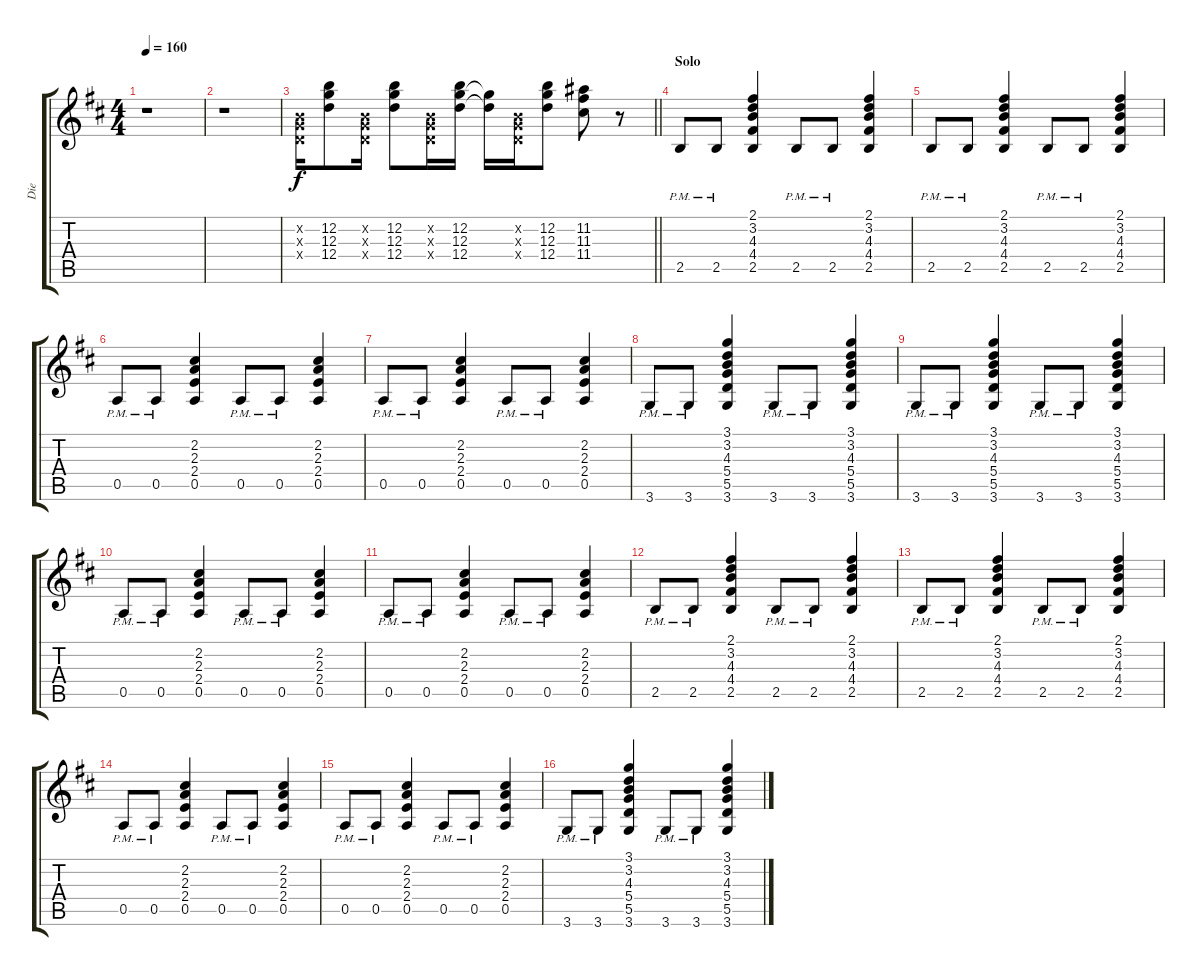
\track ("Die" "Die") {instrument overdrivenguitar}
\staff {score tabs}
\tuning (E4 B3 G3 D3 A2 E2) {hide}
\ts (4 4)
\tempo 160
\clef g2
\ks d
r.1{dy f} |
r.1 |
\barLineRight lightlight
(0.2{x} 0.3{x} 0.4{x}).16 (12.2 12.3 12.4).8 (0.2{x} 0.3{x} 0.4{x}).16 (12.2 12.3 12.4).8 (0.2{x} 0.3{x} 0.4{x}).16 (12.2 12.3 12.4).16 (12.3{t} 12.4{t}).16 (0.2{x} 0.3{x} 0.4{x}).16 (12.2 12.3 12.4).8 (11.2 11.3 11.4).8 r.8 |
\section ("" "Solo")
2.5{pm}.8 2.5{pm}.8 (2.1 3.2 4.3 4.4 2.5).4 2.5{pm}.8 2.5{pm}.8 (2.1 3.2 4.3 4.4 2.5).4 |
2.5{pm}.8 2.5{pm}.8 (2.1 3.2 4.3 4.4 2.5).4 2.5{pm}.8 2.5{pm}.8 (2.1 3.2 4.3 4.4 2.5).4 |
0.5{pm}.8 0.5{pm}.8 (2.2 2.3 2.4 0.5).4 0.5{pm}.8 0.5{pm}.8 (2.2 2.3 2.4 0.5).4 |
0.5{pm}.8 0.5{pm}.8 (2.2 2.3 2.4 0.5).4 0.5{pm}.8 0.5{pm}.8 (2.2 2.3 2.4 0.5).4 |
3.6{pm}.8 3.6{pm}.8 (3.1 3.2 4.3 5.4 5.5 3.6).4 3.6{pm}.8 3.6{pm}.8 (3.1 3.2 4.3 5.4 5.5 3.6).4 |
3.6{pm}.8 3.6{pm}.8 (3.1 3.2 4.3 5.4 5.5 3.6).4 3.6{pm}.8 3.6{pm}.8 (3.1 3.2 4.3 5.4 5.5 3.6).4 |
0.5{pm}.8 0.5{pm}.8 (2.2 2.3 2.4 0.5).4 0.5{pm}.8 0.5{pm}.8 (2.2 2.3 2.4 0.5).4 |
0.5{pm}.8 0.5{pm}.8 (2.2 2.3 2.4 0.5).4 0.5{pm}.8 0.5{pm}.8 (2.2 2.3 2.4 0.5).4 |
2.5{pm}.8 2.5{pm}.8 (2.1 3.2 4.3 4.4 2.5).4 2.5{pm}.8 2.5{pm}.8 (2.1 3.2 4.3 4.4 2.5).4 |
2.5{pm}.8 2.5{pm}.8 (2.1 3.2 4.3 4.4 2.5).4 2.5{pm}.8 2.5{pm}.8 (2.1 3.2 4.3 4.4 2.5).4 |
0.5{pm}.8 0.5{pm}.8 (2.2 2.3 2.4 0.5).4 0.5{pm}.8 0.5{pm}.8 (2.2 2.3 2.4 0.5).4 |
0.5{pm}.8 0.5{pm}.8 (2.2 2.3 2.4 0.5).4 0.5{pm}.8 0.5{pm}.8 (2.2 2.3 2.4 0.5).4 |
3.6{pm}.8 3.6{pm}.8 (3.1 3.2 4.3 5.4 5.5 3.6).4 3.6{pm}.8 3.6{pm}.8 (3.1 3.2 4.3 5.4 5.5 3.6).4
